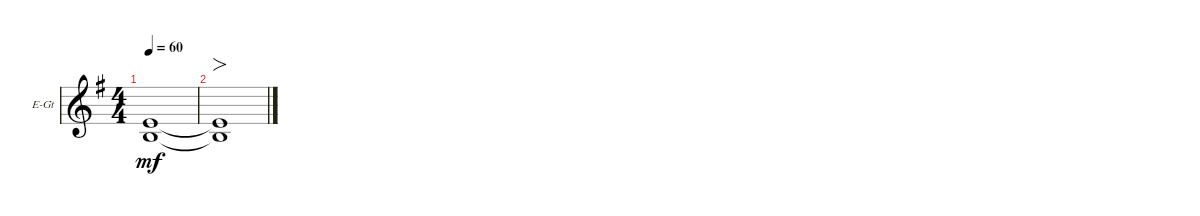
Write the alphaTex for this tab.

\defaultSystemsLayout 4
\bracketExtendMode groupsimilarinstruments
\firstSystemTrackNameOrientation horizontal
\otherSystemsTrackNameOrientation horizontal
\track ("Electric Guitar (Billy Rankin)" "E-Gt") {instrument electricguitarclean}
\staff {score}
\tuning (E4 B3 G3 D3 A2 E2)
\ts (4 4)
\tempo 60
\clef g2
\ks eminor
(2.4 2.5).1{dy mf} |
(2.4{t} 2.5{t}).1{fo}
